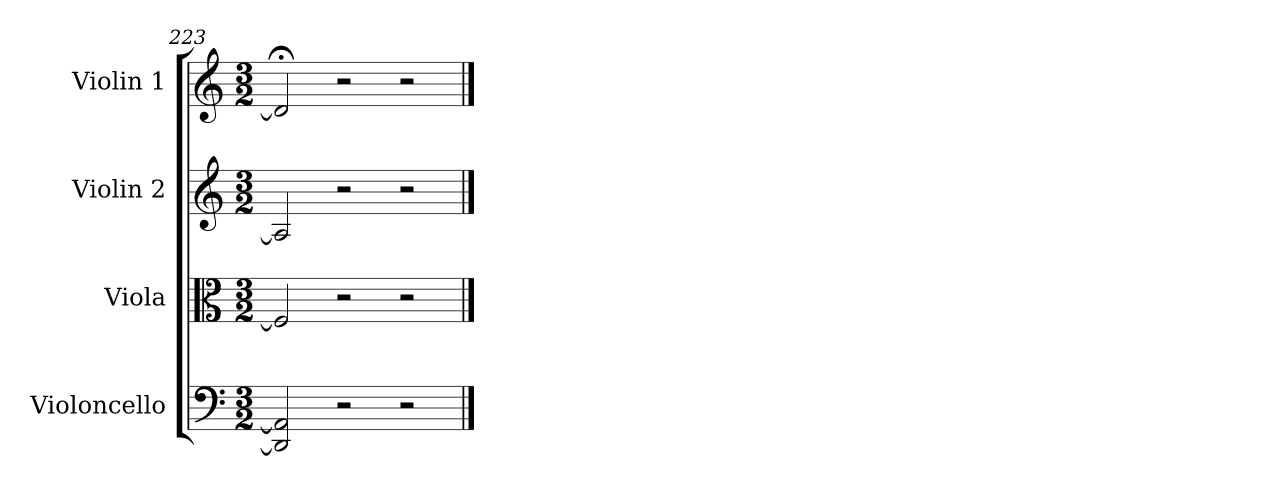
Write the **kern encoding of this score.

**kern	**kern	**kern	**kern
*part4	*part3	*part2	*part1
*staff4	*staff3	*staff2	*staff1
*I"Violoncello	*I"Viola	*I"Violin 2	*I"Violin 1
*I'Vc	*I'Vla	*I'Vln	*I'Vln
*clefF4	*clefC3	*clefG2	*clefG2
*k[]	*k[]	*k[]	*k[]
*M3/2	*M3/2	*M3/2	*M3/2
=223	=223	=223	=223
2DD/] 2AA/]	2F#/]	2A/]	2d;</]
2r	2r	2r	2r
2r	2r	2r	2r
==	==	==	==
*-	*-	*-	*-
